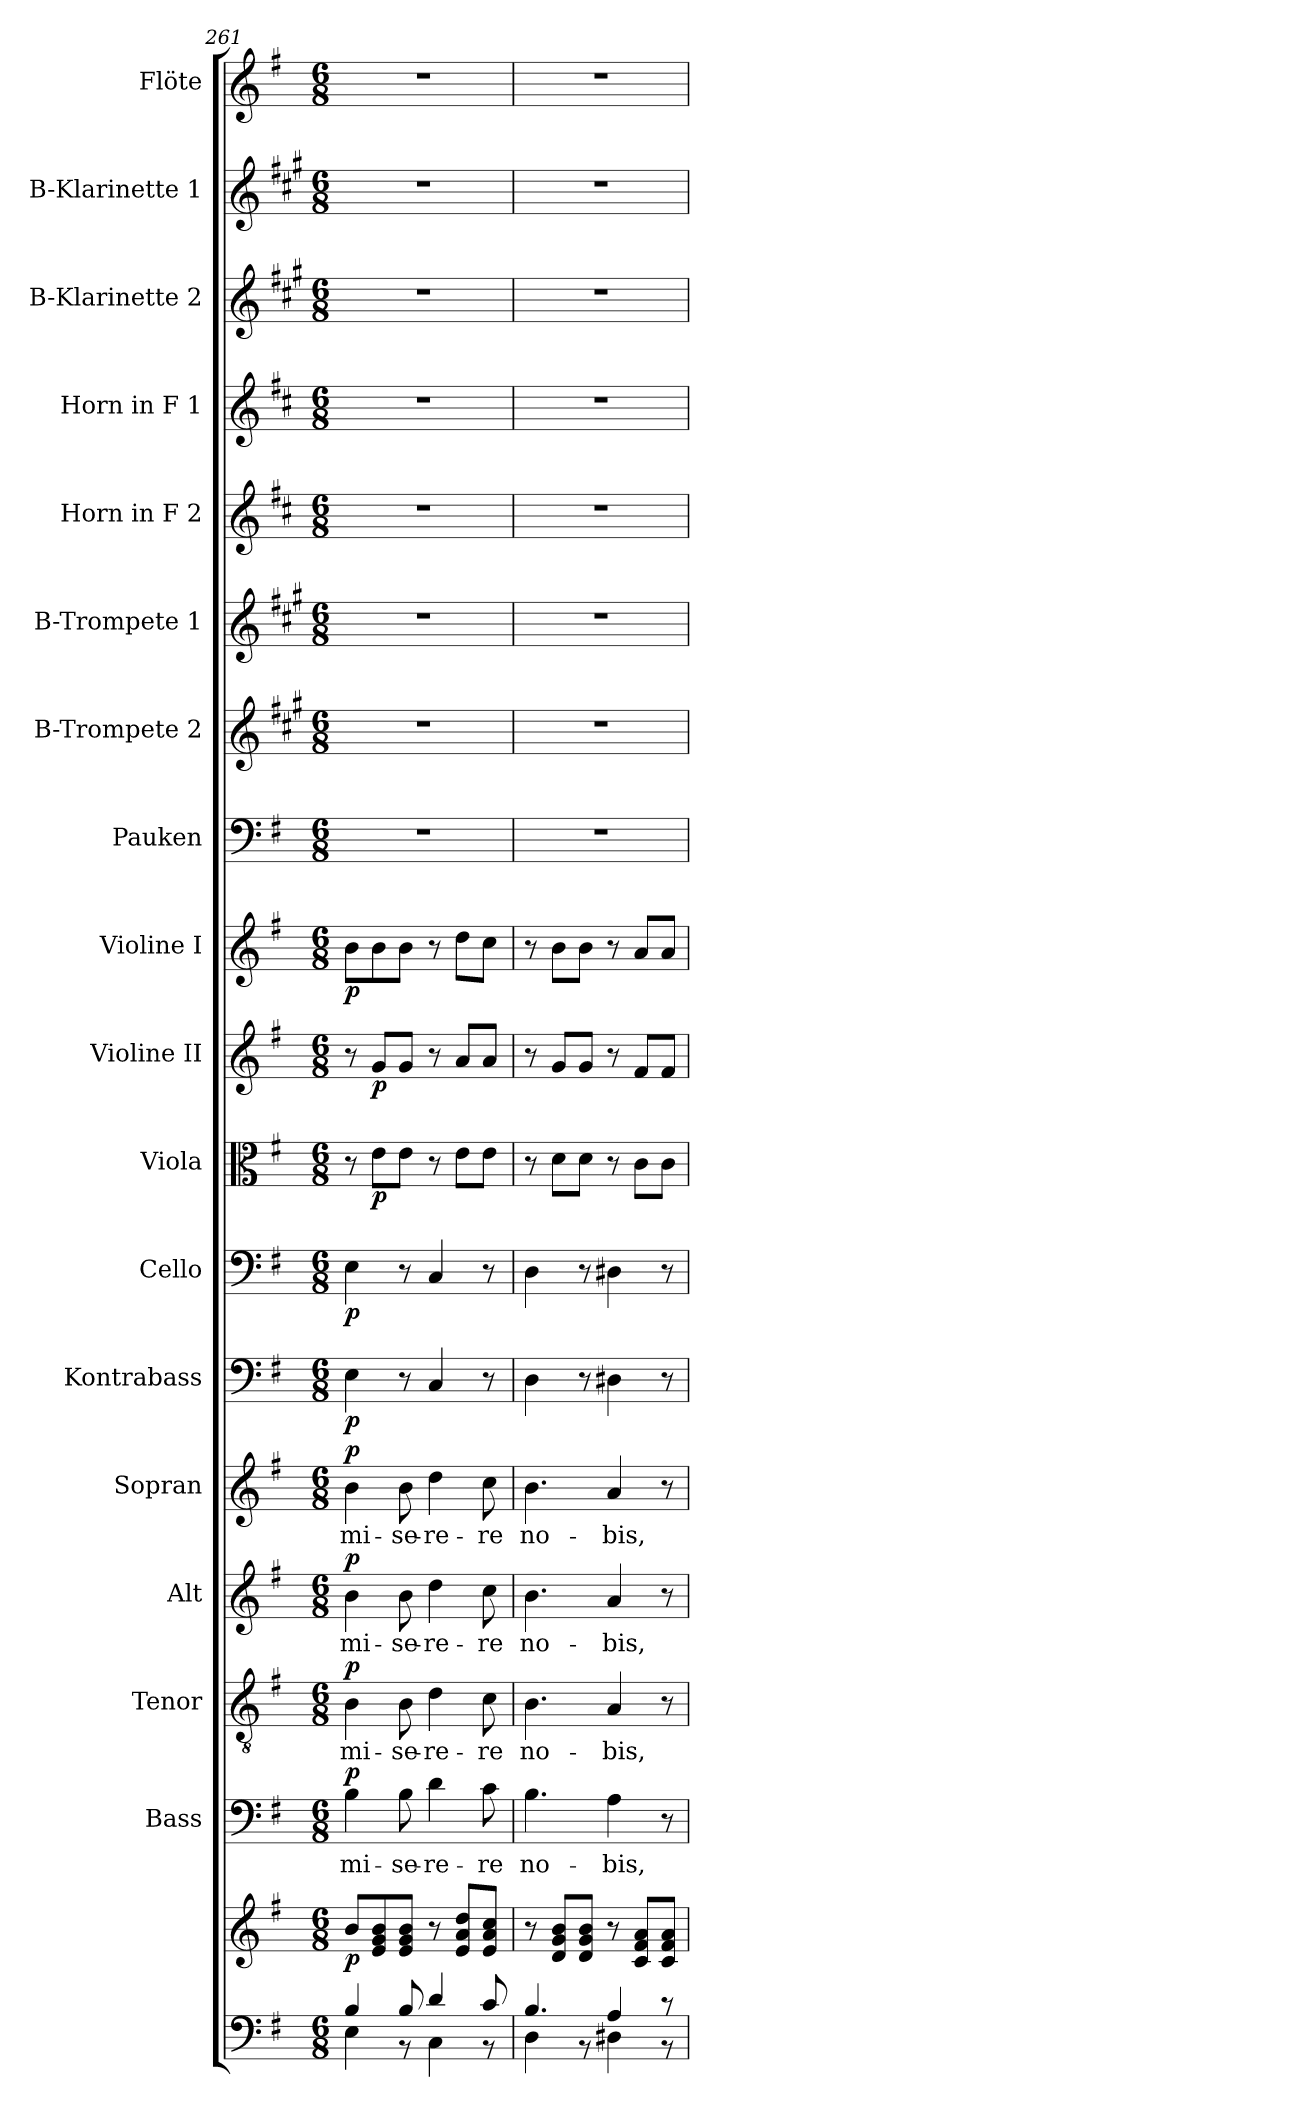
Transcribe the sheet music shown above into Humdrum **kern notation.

**kern	**kern	**dynam	**kern	**text	**dynam	**kern	**text	**dynam	**kern	**text	**dynam	**kern	**text	**dynam	**kern	**dynam	**kern	**dynam	**kern	**dynam	**kern	**dynam	**kern	**dynam	**kern	**kern	**kern	**kern	**kern	**kern	**kern	**kern
*part18	*part18	*part18	*part17	*part17	*part17	*part16	*part16	*part16	*part15	*part15	*part15	*part14	*part14	*part14	*part13	*part13	*part12	*part12	*part11	*part11	*part10	*part10	*part9	*part9	*part8	*part7	*part6	*part5	*part4	*part3	*part2	*part1
*staff19	*staff18	*staff18/19	*staff17	*staff17	*staff17	*staff16	*staff16	*staff16	*staff15	*staff15	*staff15	*staff14	*staff14	*staff14	*staff13	*staff13	*staff12	*staff12	*staff11	*staff11	*staff10	*staff10	*staff9	*staff9	*staff8	*staff7	*staff6	*staff5	*staff4	*staff3	*staff2	*staff1
*	*	*	*I"Bass	*	*	*I"Tenor	*	*	*I"Alt	*	*	*I"Sopran	*	*	*I"Kontrabass	*	*I"Cello	*	*I"Viola	*	*I"Violine II	*	*I"Violine I	*	*I"Pauken	*I"B-Trompete 2	*I"B-Trompete 1	*I"Horn in F 2	*I"Horn in F 1	*I"B-Klarinette 2	*I"B-Klarinette 1	*I"Flöte
*	*	*	*I'B.	*	*	*I'T.	*	*	*I'A.	*	*	*I'S.	*	*	*I'Kb.	*	*	*	*I'Vla.	*	*I'Vl. II	*	*I'Vl. I	*	*I'Pk.	*I'Trp. 2	*I'Trp. 1	*	*	*I'Kl. 2	*I'Kl. 1	*I'Fl.
*clefF4	*clefG2	*	*clefF4	*	*	*clefGv2	*	*	*clefG2	*	*	*clefG2	*	*	*clefF4	*	*clefF4	*	*clefC3	*	*clefG2	*	*clefG2	*	*clefF4	*clefG2	*clefG2	*clefG2	*clefG2	*clefG2	*clefG2	*clefG2
*	*	*	*	*	*	*	*	*	*	*	*	*	*	*	*ITrd7c12	*	*	*	*	*	*	*	*	*	*	*ITrd1c2	*ITrd1c2	*ITrd4c7	*ITrd4c7	*ITrd1c2	*ITrd1c2	*
*k[f#]	*k[f#]	*	*k[f#]	*	*	*k[f#]	*	*	*k[f#]	*	*	*k[f#]	*	*	*k[f#]	*	*k[f#]	*	*k[f#]	*	*k[f#]	*	*k[f#]	*	*k[f#]	*k[f#]	*k[f#]	*k[f#]	*k[f#]	*k[f#]	*k[f#]	*k[f#]
*G:	*G:	*	*G:	*	*	*G:	*	*	*G:	*	*	*G:	*	*	*G:	*	*G:	*	*G:	*	*G:	*	*G:	*	*G:	*G:	*G:	*G:	*G:	*G:	*G:	*G:
*M6/8	*M6/8	*	*M6/8	*	*	*M6/8	*	*	*M6/8	*	*	*M6/8	*	*	*M6/8	*	*M6/8	*	*M6/8	*	*M6/8	*	*M6/8	*	*M6/8	*M6/8	*M6/8	*M6/8	*M6/8	*M6/8	*M6/8	*M6/8
=261	=261	=261	=261	=261	=261	=261	=261	=261	=261	=261	=261	=261	=261	=261	=261	=261	=261	=261	=261	=261	=261	=261	=261	=261	=261	=261	=261	=261	=261	=261	=261	=261
*^	*	*	*	*	*	*	*	*	*	*	*	*	*	*	*	*	*	*	*	*	*	*	*	*	*	*	*	*	*	*	*	*
!	!	!	!LO:DY:b	!	!LO:LY:b	!LO:DY:a	!	!LO:LY:b	!LO:DY:a	!	!LO:LY:b	!LO:DY:a	!	!LO:LY:b	!LO:DY:a	!	!LO:DY:b	!	!LO:DY:b	!	!	!	!	!	!LO:DY:b	!	!	!	!	!	!	!	!
4B/	4E\	8b/L	p	4B\	mi-	p	4B\	mi-	p	4b\	mi-	p	4b\	mi-	p	4EE\	p	4E\	p	8r	.	8r	.	8b\L	p	2.r	2.r	2.r	2.r	2.r	2.r	2.r	2.r
!	!	!	!	!	!	!	!	!	!	!	!	!	!	!	!	!	!	!	!	!	!LO:DY:b	!	!LO:DY:b	!	!	!	!	!	!	!	!	!	!
.	.	8e/ 8g/ 8b/	.	.	.	.	.	.	.	.	.	.	.	.	.	.	.	.	.	8e\L	p	8g/L	p	8b\	.	.	.	.	.	.	.	.	.
!	!	!	!	!	!LO:LY:b	!	!	!LO:LY:b	!	!	!LO:LY:b	!	!	!LO:LY:b	!	!	!	!	!	!	!	!	!	!	!	!	!	!	!	!	!	!	!
8B/	8r	8e/ 8g/ 8b/J	.	8B\	-se-	.	8B\	-se-	.	8b\	-se-	.	8b\	-se-	.	8r	.	8r	.	8e\J	.	8g/J	.	8b\J	.	.	.	.	.	.	.	.	.
!	!	!	!	!	!LO:LY:b	!	!	!LO:LY:b	!	!	!LO:LY:b	!	!	!LO:LY:b	!	!	!	!	!	!	!	!	!	!	!	!	!	!	!	!	!	!	!
4d/	4C\	8r	.	4d\	-re-	.	4d\	-re-	.	4dd\	-re-	.	4dd\	-re-	.	4CC/	.	4C/	.	8r	.	8r	.	8r	.	.	.	.	.	.	.	.	.
.	.	8e/ 8a/ 8dd/L	.	.	.	.	.	.	.	.	.	.	.	.	.	.	.	.	.	8e\L	.	8a/L	.	8dd\L	.	.	.	.	.	.	.	.	.
!	!	!	!	!	!LO:LY:b	!	!	!LO:LY:b	!	!	!LO:LY:b	!	!	!LO:LY:b	!	!	!	!	!	!	!	!	!	!	!	!	!	!	!	!	!	!	!
8c/	8r	8e/ 8a/ 8cc/J	.	8c\	-re	.	8c\	-re	.	8cc\	-re	.	8cc\	-re	.	8r	.	8r	.	8e\J	.	8a/J	.	8cc\J	.	.	.	.	.	.	.	.	.
=262	=262	=262	=262	=262	=262	=262	=262	=262	=262	=262	=262	=262	=262	=262	=262	=262	=262	=262	=262	=262	=262	=262	=262	=262	=262	=262	=262	=262	=262	=262	=262	=262	=262
!	!	!	!	!	!LO:LY:b	!	!	!LO:LY:b	!	!	!LO:LY:b	!	!	!LO:LY:b	!	!	!	!	!	!	!	!	!	!	!	!	!	!	!	!	!	!	!
4.B/	4D\	8r	.	4.B\	no-	.	4.B\	no-	.	4.b\	no-	.	4.b\	no-	.	4DD\	.	4D\	.	8r	.	8r	.	8r	.	2.r	2.r	2.r	2.r	2.r	2.r	2.r	2.r
.	.	8d/ 8g/ 8b/L	.	.	.	.	.	.	.	.	.	.	.	.	.	.	.	.	.	8d\L	.	8g/L	.	8b\L	.	.	.	.	.	.	.	.	.
.	8r	8d/ 8g/ 8b/J	.	.	.	.	.	.	.	.	.	.	.	.	.	8r	.	8r	.	8d\J	.	8g/J	.	8b\J	.	.	.	.	.	.	.	.	.
!	!	!	!	!	!LO:LY:b	!	!	!LO:LY:b	!	!	!LO:LY:b	!	!	!LO:LY:b	!	!	!	!	!	!	!	!	!	!	!	!	!	!	!	!	!	!	!
4A/	4D#X\	8r	.	4A\	-bis,	.	4A/	-bis,	.	4a/	-bis,	.	4a/	-bis,	.	4DD#X\	.	4D#X\	.	8r	.	8r	.	8r	.	.	.	.	.	.	.	.	.
.	.	8c/ 8f#/ 8a/L	.	.	.	.	.	.	.	.	.	.	.	.	.	.	.	.	.	8c\L	.	8f#/L	.	8a/L	.	.	.	.	.	.	.	.	.
8r	8r	8c/ 8f#/ 8a/J	.	8r	.	.	8r	.	.	8r	.	.	8r	.	.	8r	.	8r	.	8c\J	.	8f#/J	.	8a/J	.	.	.	.	.	.	.	.	.
*v	*v	*	*	*	*	*	*	*	*	*	*	*	*	*	*	*	*	*	*	*	*	*	*	*	*	*	*	*	*	*	*	*	*
=	=	=	=	=	=	=	=	=	=	=	=	=	=	=	=	=	=	=	=	=	=	=	=	=	=	=	=	=	=	=	=	=
*-	*-	*-	*-	*-	*-	*-	*-	*-	*-	*-	*-	*-	*-	*-	*-	*-	*-	*-	*-	*-	*-	*-	*-	*-	*-	*-	*-	*-	*-	*-	*-	*-
